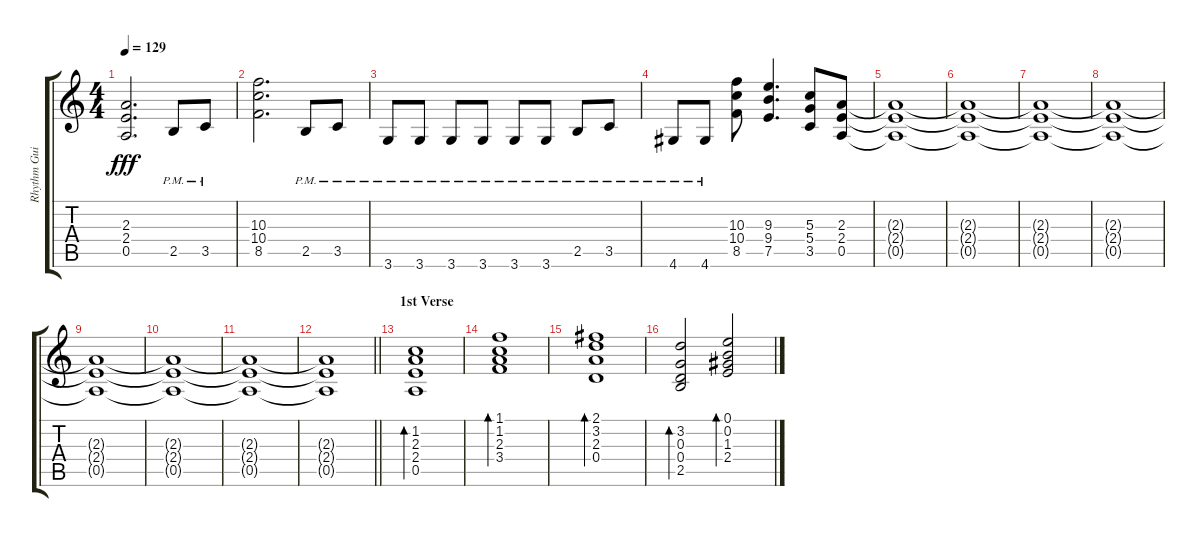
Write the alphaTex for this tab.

\track ("Rhythm Guitar L" "Rhythm Gui") {instrument distortionguitar}
\staff {score tabs}
\tuning (E4 B3 G3 D3 A2 E2) {hide}
\ts (4 4)
\tempo 129
\clef g2
\ks c
(2.3 2.4 0.5).2{d dy fff instrument distortionguitar} 2.5{pm}.8 3.5{pm}.8 |
(10.3 10.4 8.5).2{d} 2.5{pm}.8 3.5{pm}.8 |
3.6{pm}.8 3.6{pm}.8 3.6{pm}.8 3.6{pm}.8 3.6{pm}.8 3.6{pm}.8 2.5{pm}.8 3.5{pm}.8 |
4.6{pm}.8 4.6{pm}.8 (10.3 10.4 8.5).8 (9.3 9.4 7.5).4{d} (5.3 5.4 3.5).8 (2.3 2.4 0.5).8 |
(2.3{t} 2.4{t} 0.5{t}).1{volume 7} |
(2.3{t} 2.4{t} 0.5{t}).1 |
(2.3{t} 2.4{t} 0.5{t}).1 |
(2.3{t} 2.4{t} 0.5{t}).1 |
(2.3{t} 2.4{t} 0.5{t}).1{volume 3} |
(2.3{t} 2.4{t} 0.5{t}).1 |
(2.3{t} 2.4{t} 0.5{t}).1 |
\barLineRight lightlight
(2.3{t} 2.4{t} 0.5{t}).1 |
\section ("" "1st Verse")
(1.2 2.3 2.4 0.5).1{bd 60 volume 11 instrument electricguitarclean} |
(1.1 1.2 2.3 3.4).1{bd 120} |
(2.1 3.2 2.3 0.4).1{bd 60} |
(3.2 0.3 0.4 2.5).2{bd 60} (0.1 0.2 1.3 2.4).2{bd 60}
